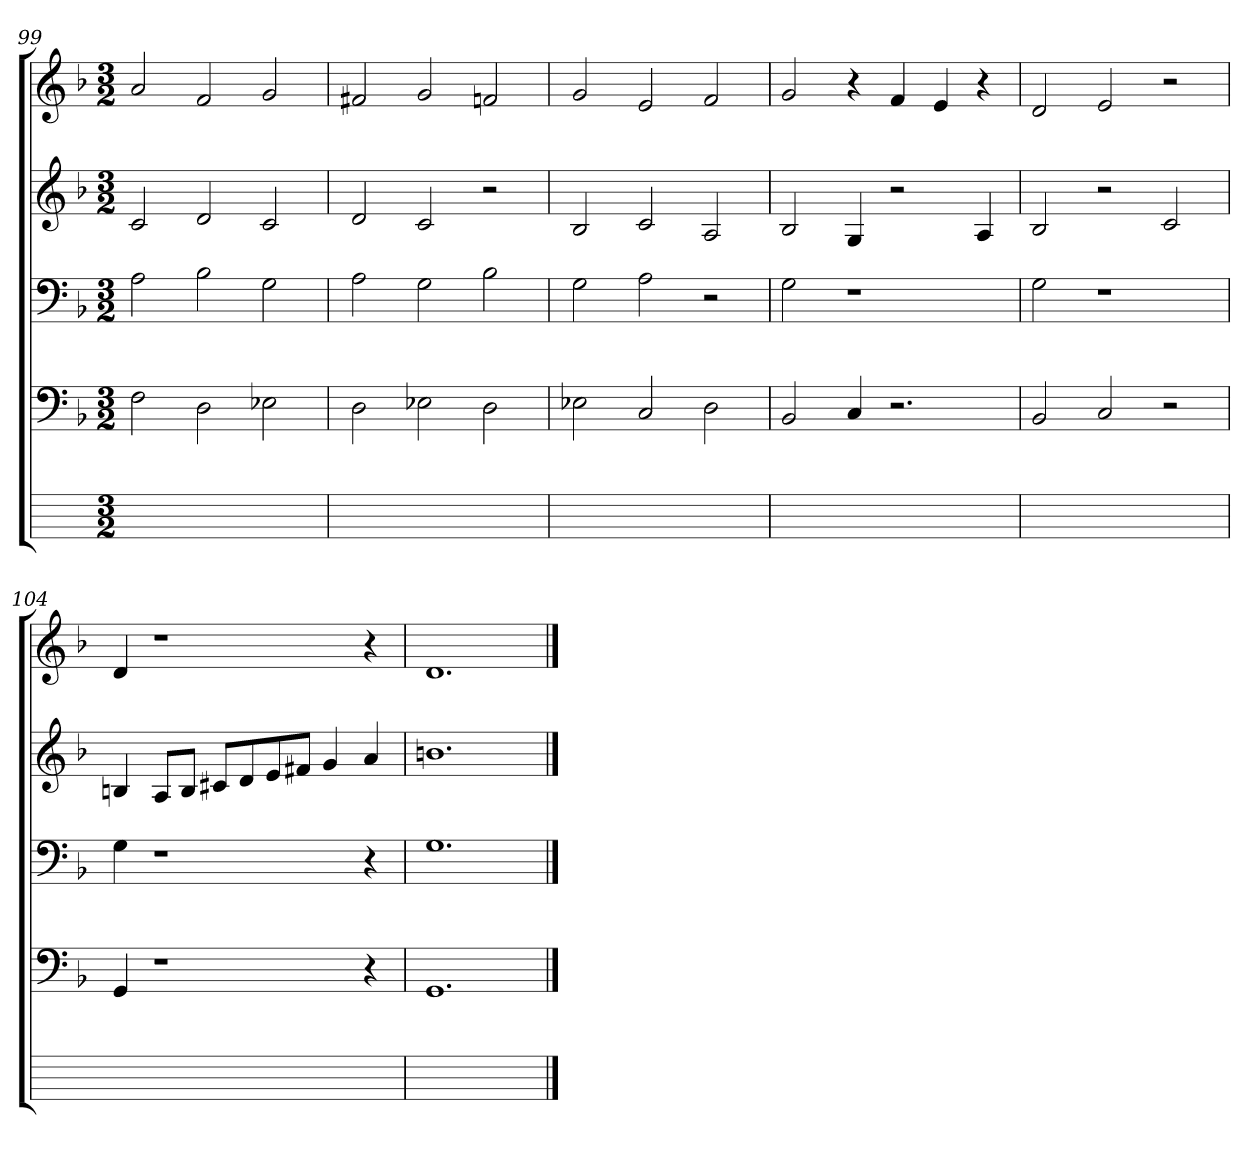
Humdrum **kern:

**kern	**kern	**kern	**kern	**kern
*part5	*part4	*part3	*part2	*part1
*staff5	*staff4	*staff3	*staff2	*staff1
*	*clefF4	*clefF4	*clefG2	*clefG2
*	*k[b-]	*k[b-]	*k[b-]	*k[b-]
*	*F:	*F:	*F:	*F:
*M3/2	*M3/2	*M3/2	*M3/2	*M3/2
=99	=99	=99	=99	=99
1.ryy	2F	2A	2c	2a
.	2D	2B-	2d	2f
.	2E-X	2G	2c	2g
=100	=100	=100	=100	=100
1.ryy	2D	2A	2d	2f#Xi
.	2E-X	2G	2c	2g
.	2D	2B-	2r	2fn
=101	=101	=101	=101	=101
1.ryy	2E-X	2G	2B-	2g
.	2C	2A	2c	2e
.	2D	2r	2A	2f
=102	=102	=102	=102	=102
1.ryy	2BB-	2G	2B-	2g
.	4C	1r	4G	4r
.	2.r	.	2r	4f
.	.	.	.	4ei
.	.	.	4A	4r
=103	=103	=103	=103	=103
1.ryy	2BB-	2Gj	2B-	2d
.	2C	1r	2r	2ei
.	2r	.	2c	2r
=104	=104	=104	=104	=104
1.ryy	4GG	4Gj	4Bni	4d
.	1r	1r	8AZL	1r
.	.	.	8BZJ	.
.	.	.	8c#XZL	.
.	.	.	8dZ	.
.	.	.	8eZ	.
.	.	.	8f#XZJ	.
.	.	.	4gZ	.
.	4r	4r	4aZ	4r
=105	=105	=105	=105	=105
1.ryy	1.GGj	1.Gj	1.bnV	1.dj
==	==	==	==	==
*-	*-	*-	*-	*-
